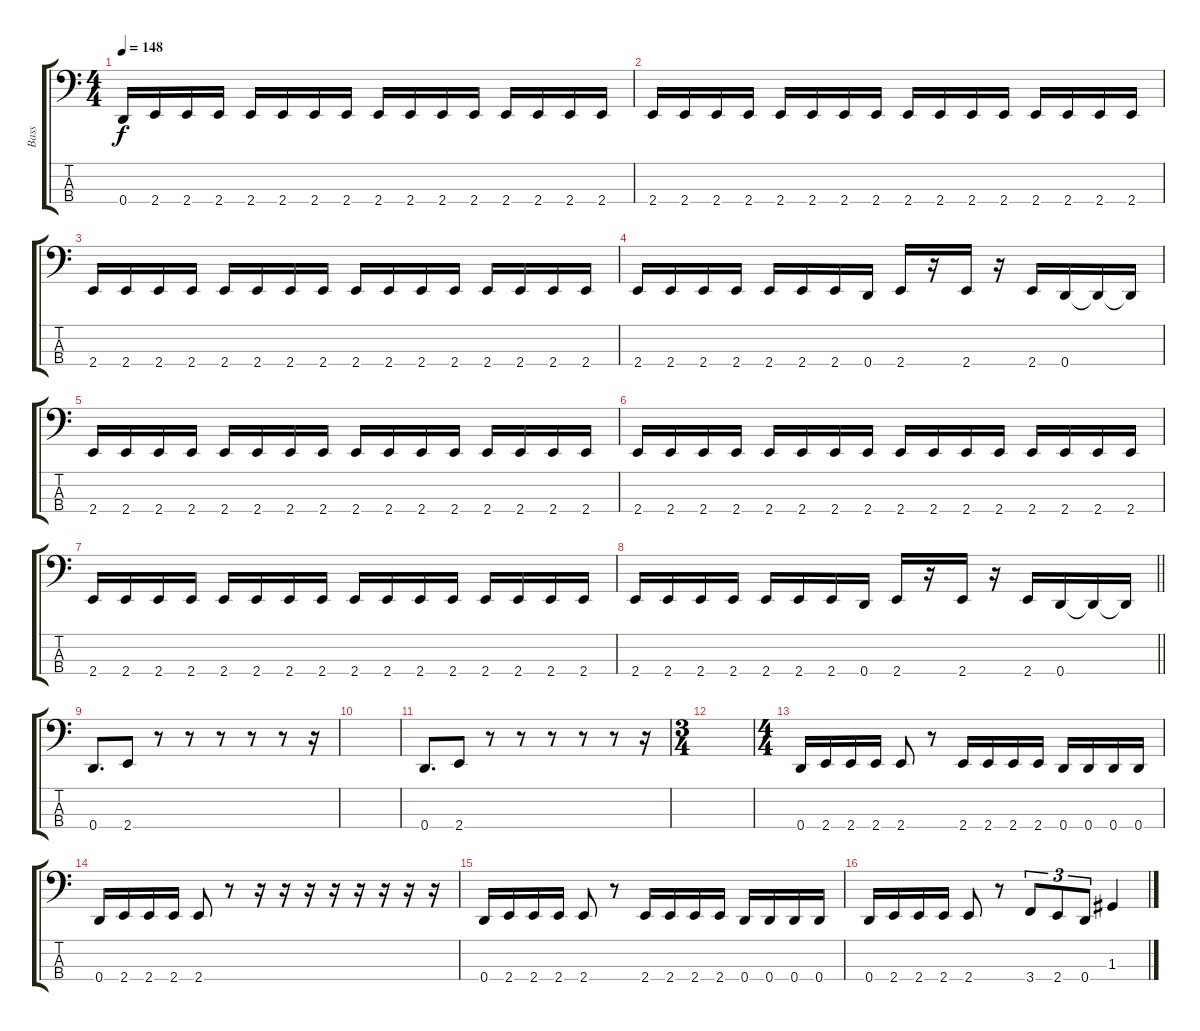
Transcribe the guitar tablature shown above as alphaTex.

\track ("Bass" "Bass") {instrument electricbasspick}
\staff {score tabs}
\tuning (F2 C2 G1 D1) {hide}
\ts (4 4)
\tempo 148
\clef f4
\ks c
0.4.16{dy f} 2.4.16 2.4.16 2.4.16 2.4.16 2.4.16 2.4.16 2.4.16 2.4.16 2.4.16 2.4.16 2.4.16 2.4.16 2.4.16 2.4.16 2.4.16 |
2.4.16 2.4.16 2.4.16 2.4.16 2.4.16 2.4.16 2.4.16 2.4.16 2.4.16 2.4.16 2.4.16 2.4.16 2.4.16 2.4.16 2.4.16 2.4.16 |
2.4.16 2.4.16 2.4.16 2.4.16 2.4.16 2.4.16 2.4.16 2.4.16 2.4.16 2.4.16 2.4.16 2.4.16 2.4.16 2.4.16 2.4.16 2.4.16 |
2.4.16 2.4.16 2.4.16 2.4.16 2.4.16 2.4.16 2.4.16 0.4.16 2.4.16 r.16 2.4.16 r.16 2.4.16 0.4.16 0.4{t}.16 0.4{t}.16 |
2.4.16 2.4.16 2.4.16 2.4.16 2.4.16 2.4.16 2.4.16 2.4.16 2.4.16 2.4.16 2.4.16 2.4.16 2.4.16 2.4.16 2.4.16 2.4.16 |
2.4.16 2.4.16 2.4.16 2.4.16 2.4.16 2.4.16 2.4.16 2.4.16 2.4.16 2.4.16 2.4.16 2.4.16 2.4.16 2.4.16 2.4.16 2.4.16 |
2.4.16 2.4.16 2.4.16 2.4.16 2.4.16 2.4.16 2.4.16 2.4.16 2.4.16 2.4.16 2.4.16 2.4.16 2.4.16 2.4.16 2.4.16 2.4.16 |
\barLineRight lightlight
2.4.16 2.4.16 2.4.16 2.4.16 2.4.16 2.4.16 2.4.16 0.4.16 2.4.16 r.16 2.4.16 r.16 2.4.16 0.4.16 0.4{t}.16 0.4{t}.16 |
\section ("" "")
0.4.8{d} 2.4.8 r.8 r.8 r.8 r.8 r.8 r.16 |
|
0.4.8{d} 2.4.8 r.8 r.8 r.8 r.8 r.8 r.16 |
\ts (3 4)
|
\ts (4 4)
0.4.16 2.4.16 2.4.16 2.4.16 2.4.8 r.8 2.4.16 2.4.16 2.4.16 2.4.16 0.4.16 0.4.16 0.4.16 0.4.16 |
0.4.16 2.4.16 2.4.16 2.4.16 2.4.8 r.8 r.16 r.16 r.16 r.16 r.16 r.16 r.16 r.16 |
0.4.16 2.4.16 2.4.16 2.4.16 2.4.8 r.8 2.4.16 2.4.16 2.4.16 2.4.16 0.4.16 0.4.16 0.4.16 0.4.16 |
0.4.16 2.4.16 2.4.16 2.4.16 2.4.8 r.8 3.4.8{tu (3 2)} 2.4.8{tu (3 2)} 0.4.8{tu (3 2)} 1.3.4
